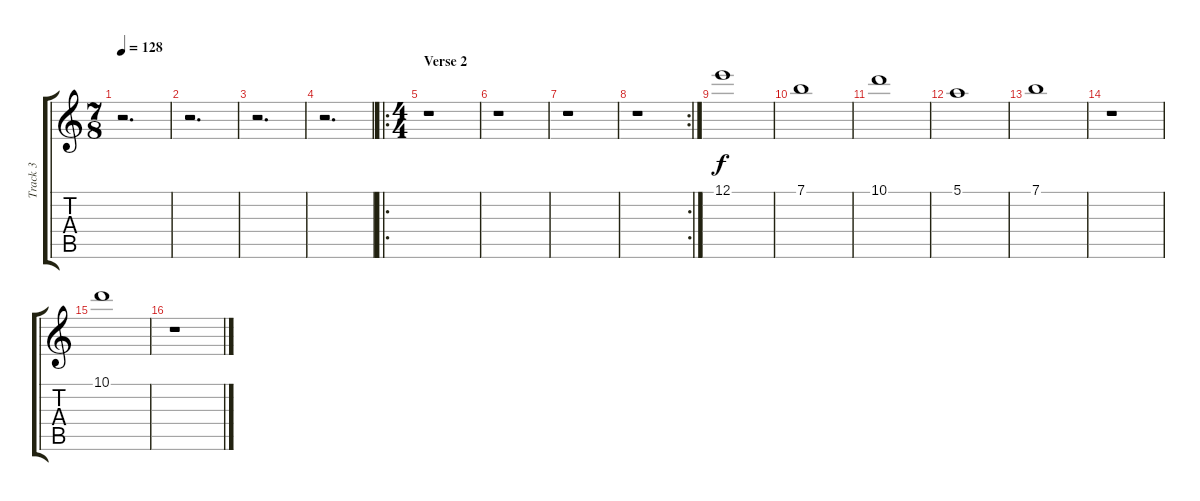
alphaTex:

\track ("Track 3" "Track 3") {instrument distortionguitar}
\staff {score tabs}
\tuning (E4 B3 G3 D3 A2 E2) {hide}
\ts (7 8)
\tempo 128
\clef g2
\ks c
r.2{d dy f} |
r.2{d} |
\section ("" "")
r.2{d} |
r.2{d} |
\ro
\ts (4 4)
\section ("" "Verse 2")
r.1 |
r.1 |
r.1 |
\rc 2
r.1 |
12.1.1 |
7.1.1 |
10.1.1 |
5.1.1 |
7.1.1 |
r.1 |
\section ("" "")
10.1.1 |
r.1
